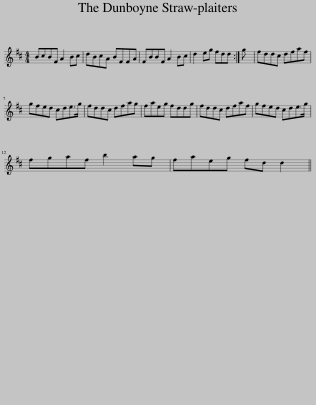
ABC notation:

X:1
L:1/8
M:4/4
I:linebreak $
K:D
V:1 treble
V:1
 BcBF A2 Bc | dBcA BFFA | FBBF A2 Bc | d2 eg fdd :| g | %5
 fddc dfaf |$ gfed cde>g | fddc dfag | faeg fddg | fddc dfaf | %10
 gfed cde>g |$ fgaf b2 ag | faeg fd d2 || %13
